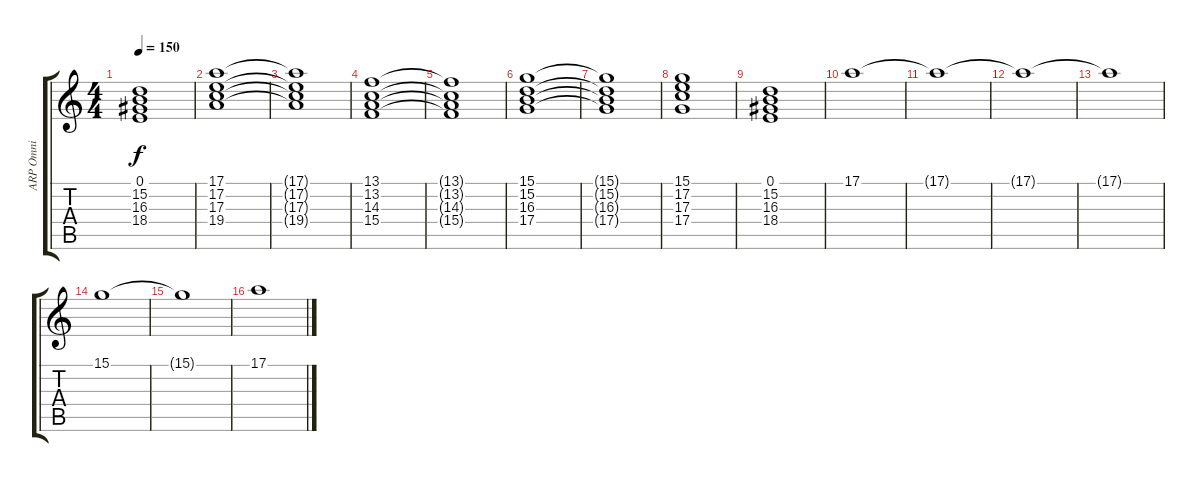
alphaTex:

\track ("ARP Omni" "ARP Omni") {instrument stringensemble1}
\staff {score tabs}
\tuning (E4 B3 G3 D3 A2 E2) {hide}
\ts (4 4)
\tempo 150
\clef g2
\ks c
(0.1 15.2 16.3 18.4).1{dy f} |
(17.1 17.2 17.3 19.4).1 |
(17.1{t} 17.2{t} 17.3{t} 19.4{t}).1 |
(13.1 13.2 14.3 15.4).1 |
(13.1{t} 13.2{t} 14.3{t} 15.4{t}).1 |
(15.1 15.2 16.3 17.4).1 |
(15.1{t} 15.2{t} 16.3{t} 17.4{t}).1 |
(15.1 17.2 17.3 17.4).1 |
(0.1 15.2 16.3 18.4).1 |
17.1.1 |
17.1{t}.1 |
17.1{t}.1 |
17.1{t}.1 |
15.1.1 |
15.1{t}.1 |
17.1.1
